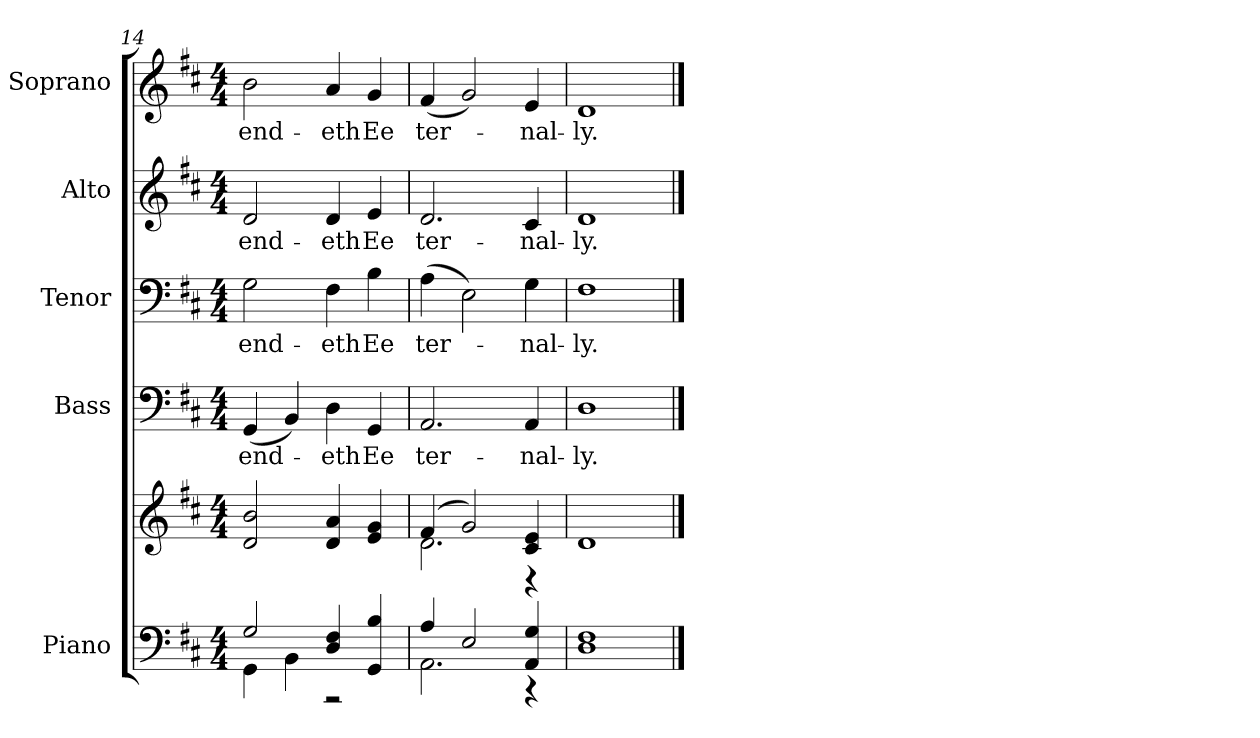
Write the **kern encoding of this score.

**kern	**kern	**kern	**text	**kern	**text	**kern	**text	**kern	**text
*part5	*part5	*part4	*part4	*part3	*part3	*part2	*part2	*part1	*part1
*staff6	*staff5	*staff4	*staff4	*staff3	*staff3	*staff2	*staff2	*staff1	*staff1
*I"Piano	*	*I"Bass	*	*I"Tenor	*	*I"Alto	*	*I"Soprano	*
*I'Pno.	*	*I'B.	*	*I'T.	*	*I'A.	*	*I'S.	*
*clefF4	*clefG2	*clefF4	*	*clefF4	*	*clefG2	*	*clefG2	*
*k[f#c#]	*k[f#c#]	*k[f#c#]	*	*k[f#c#]	*	*k[f#c#]	*	*k[f#c#]	*
*D:	*D:	*D:	*	*D:	*	*D:	*	*D:	*
*M4/4	*M4/4	*M4/4	*	*M4/4	*	*M4/4	*	*M4/4	*
=14	=14	=14	=14	=14	=14	=14	=14	=14	=14
*^	*	*	*	*	*	*	*	*	*
!	!	!	!	!LO:LY:b:color=#000000	!	!	!	!	!	!
!	!	!	!	!	!	!LO:LY:b:color=#000000	!	!	!	!
!	!	!	!	!	!	!	!	!LO:LY:b:color=#000000	!	!
!	!	!	!	!	!	!	!	!	!	!LO:LY:b:color=#000000
2Gi/	4GGi\	2di/ 2bi	(4GGi/	end-	2Gi\	end-	2di/	end-	2bi\	end-
.	4BBi\	.	4BBi/)	.	.	.	.	.	.	.
!	!	!	!	!LO:LY:b:color=#000000	!	!	!	!	!	!
!	!	!	!	!	!	!LO:LY:b:color=#000000	!	!	!	!
!	!	!	!	!	!	!	!	!LO:LY:b:color=#000000	!	!
!	!	!	!	!	!	!	!	!	!	!LO:LY:b:color=#000000
4Di/ 4F#i	2r	4di/ 4ai	4Di\	-eth	4F#i\	-eth	4di/	-eth	4ai/	-eth
!	!	!	!	!LO:LY:b:color=#000000	!	!	!	!	!	!
!	!	!	!	!	!	!LO:LY:b:color=#000000	!	!	!	!
!	!	!	!	!	!	!	!	!LO:LY:b:color=#000000	!	!
!	!	!	!	!	!	!	!	!	!	!LO:LY:b:color=#000000
4GGi/ 4Bi	.	4ei/ 4gi	4GGi/	Ee	4Bi\	Ee	4ei/	Ee	4gi/	Ee
=15	=15	=15	=15	=15	=15	=15	=15	=15	=15	=15
*	*	*^	*	*	*	*	*	*	*	*
!	!	!	!	!	!LO:LY:b:color=#000000	!	!	!	!	!	!
!	!	!	!	!	!	!	!LO:LY:b:color=#000000	!	!	!	!
!	!	!	!	!	!	!	!	!	!LO:LY:b:color=#000000	!	!
!	!	!	!	!	!	!	!	!	!	!	!LO:LY:b:color=#000000
4Ai/	2.AAi\	(4f#i/	2.di\	2.AAi/	ter-	(4Ai\	ter-	2.di/	ter-	(4f#i/	ter-
2Ei/	.	2gi/)	.	.	.	2Ei\)	.	.	.	2gi/)	.
!	!	!	!	!	!LO:LY:b:color=#000000	!	!	!	!	!	!
!	!	!	!	!	!	!	!LO:LY:b:color=#000000	!	!	!	!
!	!	!	!	!	!	!	!	!	!LO:LY:b:color=#000000	!	!
!	!	!	!	!	!	!	!	!	!	!	!LO:LY:b:color=#000000
4AAi/ 4Gi	4r	4c#i/ 4ei	4r	4AAi/	-nal-	4Gi\	-nal-	4c#i/	-nal-	4ei/	-nal-
*v	*v	*	*	*	*	*	*	*	*	*	*
*	*v	*v	*	*	*	*	*	*	*	*
!!LO:PB:g=z
=16	=16	=16	=16	=16	=16	=16	=16	=16	=16
*^	*^	*	*	*	*	*	*	*	*
!	!	!	!	!	!LO:LY:b:color=#000000	!	!	!	!	!	!
*v	*v	*	*	*	*	*	*	*	*	*	*
*	*v	*v	*	*	*	*	*	*	*	*
*^	*^	*	*	*	*	*	*	*	*
!	!	!	!	!	!	!	!LO:LY:b:color=#000000	!	!	!	!
*v	*v	*	*	*	*	*	*	*	*	*	*
*	*v	*v	*	*	*	*	*	*	*	*
*^	*^	*	*	*	*	*	*	*	*
!	!	!	!	!	!	!	!	!	!LO:LY:b:color=#000000	!	!
*v	*v	*	*	*	*	*	*	*	*	*	*
*	*v	*v	*	*	*	*	*	*	*	*
*^	*^	*	*	*	*	*	*	*	*
!	!	!	!	!	!	!	!	!	!	!	!LO:LY:b:color=#000000
*v	*v	*	*	*	*	*	*	*	*	*	*
*	*v	*v	*	*	*	*	*	*	*	*
1Di 1F#i	1di	1Di	-ly.	1F#i	-ly.	1di	-ly.	1di	-ly.
==	==	==	==	==	==	==	==	==	==
*-	*-	*-	*-	*-	*-	*-	*-	*-	*-
